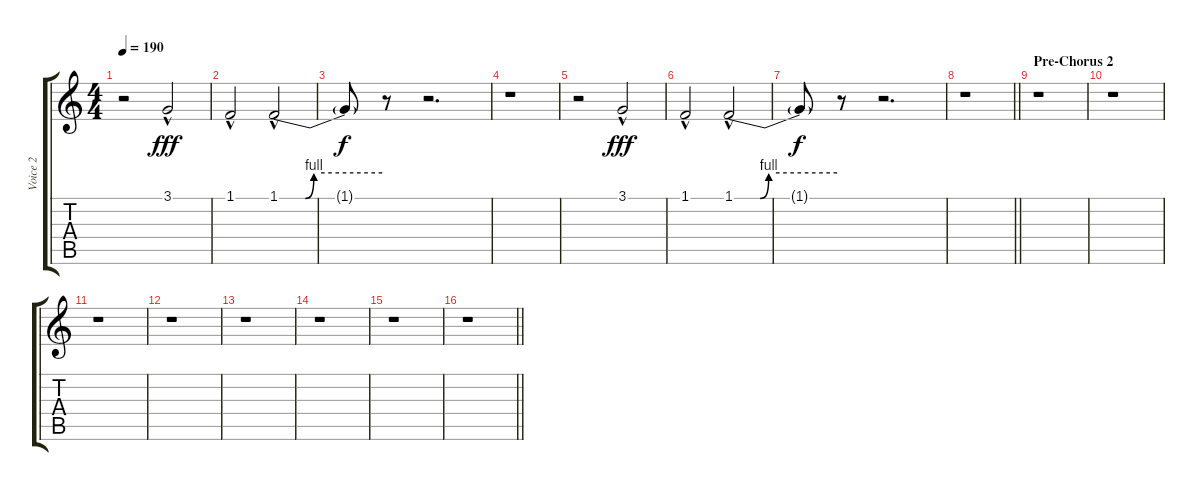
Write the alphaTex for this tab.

\track ("Voice 2" "Voice 2") {instrument lead2sawtooth}
\staff {score tabs}
\tuning (E4 B3 G3 D3 A2 E2) {hide}
\ts (4 4)
\tempo 190
\clef g2
\ks c
r.2{dy f} 3.1{hac}.2{dy fff} |
1.1{hac}.2 1.1{be (custom 0 0 15 0 20 4 60 4) hac}.2 |
1.1{t}.8{dy f} r.8 r.2{d} |
r.1 |
r.2 3.1{hac}.2{dy fff} |
1.1{hac}.2 1.1{be (custom 0 0 15 0 20 4 60 4) hac}.2 |
1.1{t}.8{dy f} r.8 r.2{d} |
\barLineRight lightlight
r.1 |
\section ("" "Pre-Chorus 2")
r.1 |
r.1 |
r.1 |
r.1 |
r.1 |
r.1 |
r.1 |
\barLineRight lightlight
r.1
